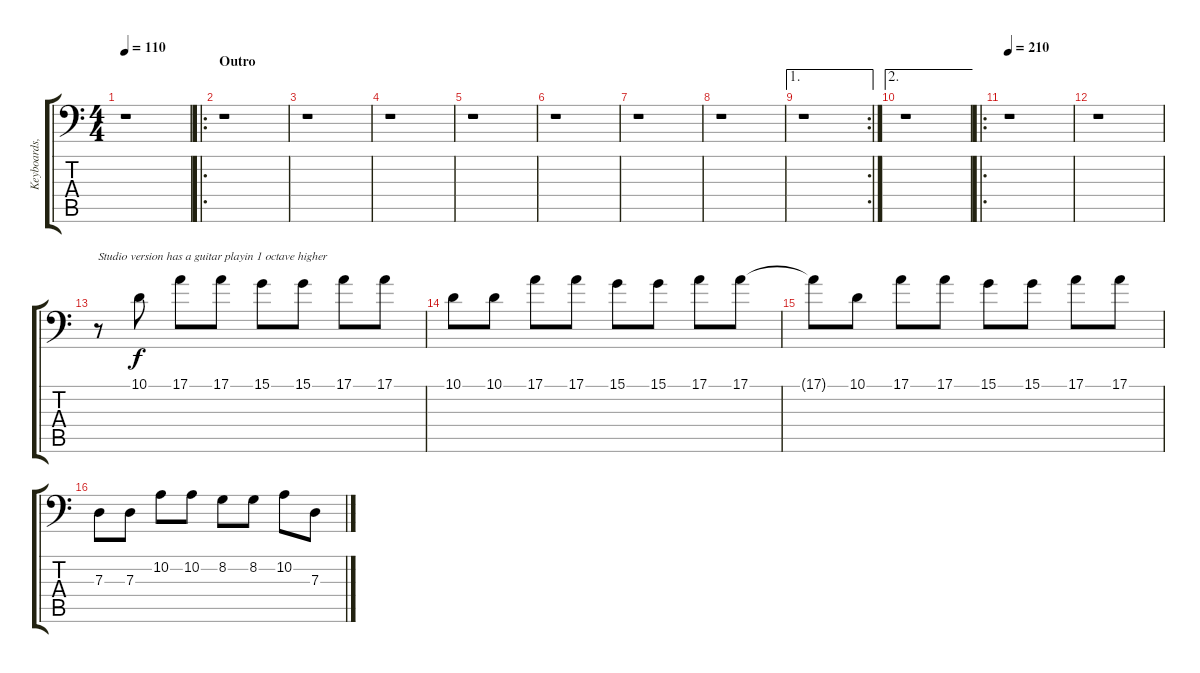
\track ("Keyboards, guitar fills, etc..." "Keyboards,") {instrument stringensemble1}
\staff {score tabs}
\tuning (E3 B2 G2 D2 A1 E1) {hide}
\ts (4 4)
\tempo 110
\clef f4
\ks c
r.1{dy f} |
\ro
\section ("" "Outro")
r.1 |
r.1 |
r.1 |
r.1 |
r.1 |
r.1 |
r.1 |
\ae 1
\rc 2
r.1 |
\ae 2
r.1 |
\ro
\tempo 210
r.1 |
r.1 |
r.8{txt "Studio version has a guitar playin 1 octave higher" volume 10 instrument overdrivenguitar} 10.1.8 17.1.8 17.1.8 15.1.8 15.1.8 17.1.8 17.1.8 |
10.1.8 10.1.8 17.1.8 17.1.8 15.1.8 15.1.8 17.1.8 17.1.8 |
17.1{t}.8 10.1.8 17.1.8 17.1.8 15.1.8 15.1.8 17.1.8 17.1.8 |
7.3.8 7.3.8 10.2.8 10.2.8 8.2.8 8.2.8 10.2.8 7.3.8
